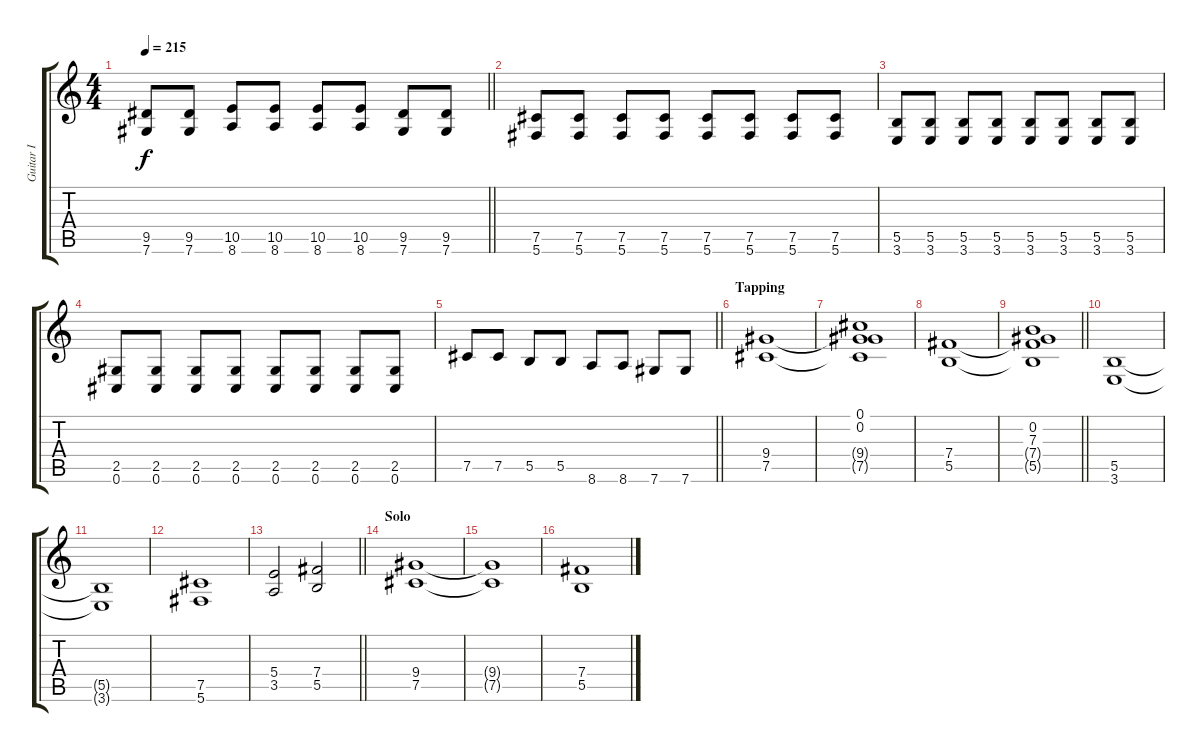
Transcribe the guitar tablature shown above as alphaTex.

\track ("Guitar I" "Guitar I") {instrument distortionguitar}
\staff {score tabs}
\tuning (Db4 Ab3 E3 B2 Gb2 Db2) {hide}
\ts (4 4)
\tempo 215
\clef g2
\barLineRight lightlight
\ks c
(9.5 7.6).8{dy f} (9.5 7.6).8 (10.5 8.6).8 (10.5 8.6).8 (10.5 8.6).8 (10.5 8.6).8 (9.5 7.6).8 (9.5 7.6).8 |
\section ("" "")
(7.5 5.6).8 (7.5 5.6).8 (7.5 5.6).8 (7.5 5.6).8 (7.5 5.6).8 (7.5 5.6).8 (7.5 5.6).8 (7.5 5.6).8 |
(5.5 3.6).8 (5.5 3.6).8 (5.5 3.6).8 (5.5 3.6).8 (5.5 3.6).8 (5.5 3.6).8 (5.5 3.6).8 (5.5 3.6).8 |
(2.5 0.6).8 (2.5 0.6).8 (2.5 0.6).8 (2.5 0.6).8 (2.5 0.6).8 (2.5 0.6).8 (2.5 0.6).8 (2.5 0.6).8 |
\barLineRight lightlight
7.5.8 7.5.8 5.5.8 5.5.8 8.6.8 8.6.8 7.6.8 7.6.8 |
\section ("" "Tapping")
(9.4 7.5).1 |
(0.1 0.2 9.4{t} 7.5{t}).1 |
(7.4 5.5).1 |
\barLineRight lightlight
(0.2 7.3 7.4{t} 5.5{t}).1 |
\section ("" "")
(5.5 3.6).1 |
(5.5{t} 3.6{t}).1 |
(7.5 5.6).1 |
\barLineRight lightlight
(5.4 3.5).2 (7.4 5.5).2 |
\section ("" "Solo")
(9.4 7.5).1 |
(9.4{t} 7.5{t}).1 |
(7.4 5.5).1
